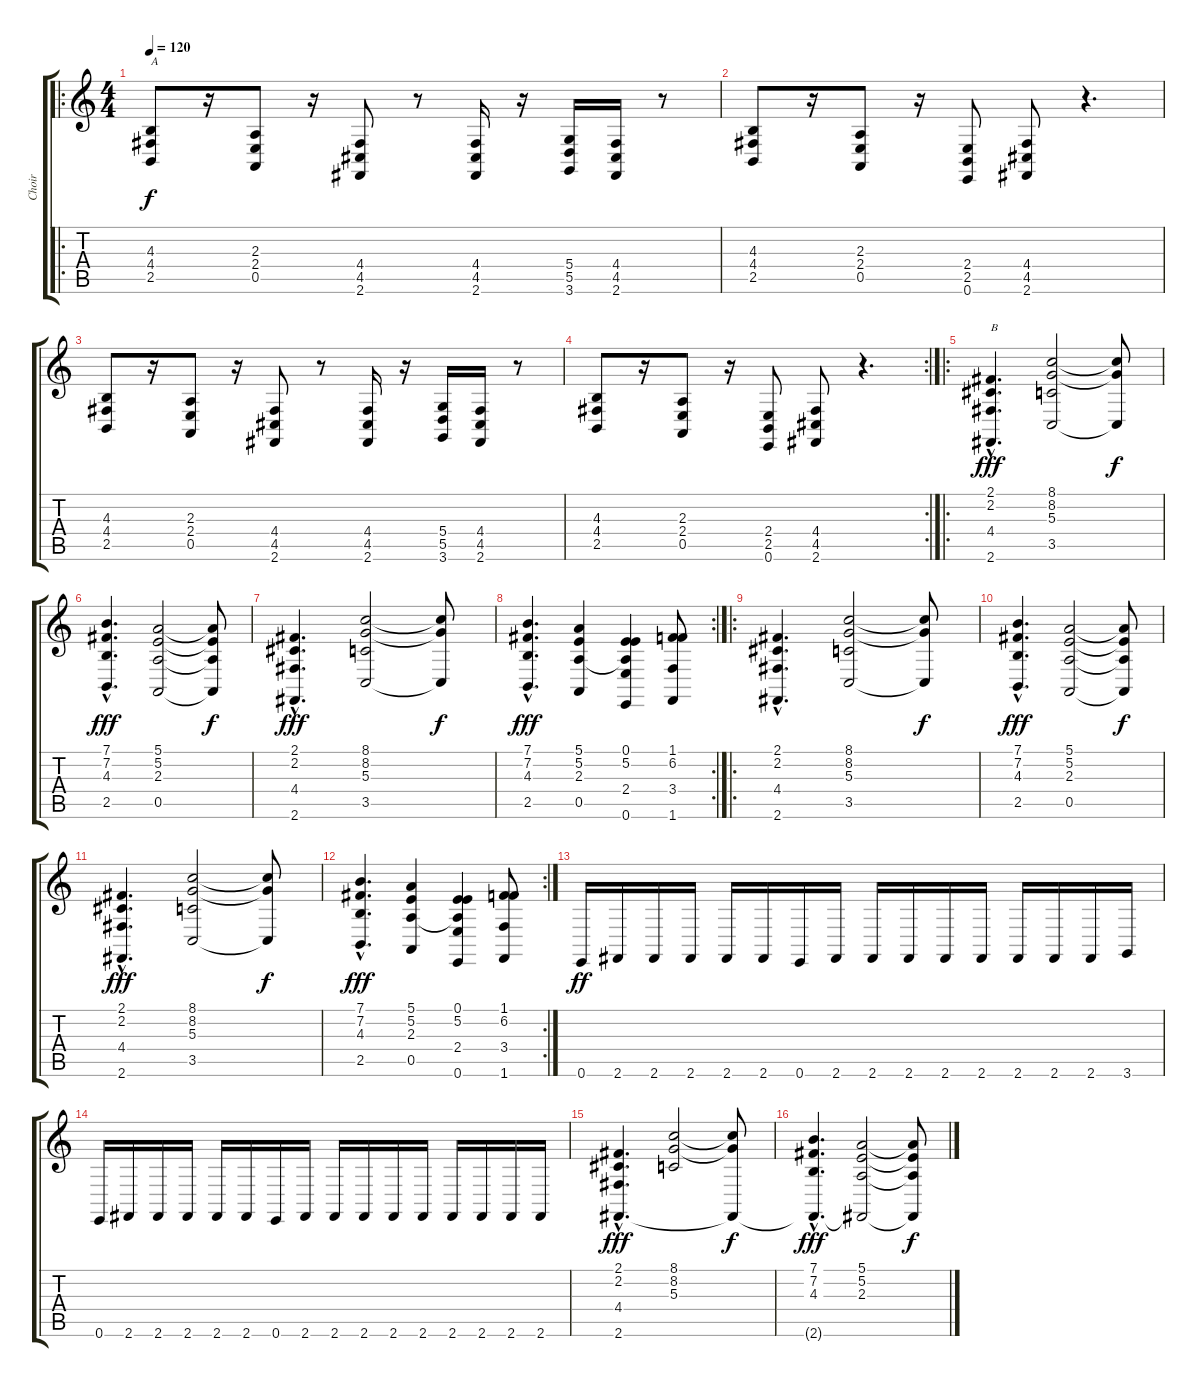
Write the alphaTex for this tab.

\track ("Choir" "Choir") {instrument pad4choir}
\staff {score tabs}
\tuning (E4 B3 G3 D3 A2 E2) {hide}
\ro
\ts (4 4)
\tempo 120
\clef g2
\ks c
(4.3 4.4 2.5).8{txt "A" dy f instrument reedorgan} r.16 (2.3 2.4 0.5).8 r.16 (4.4 4.5 2.6).8 r.8 (4.4 4.5 2.6).16 r.16 (5.4 5.5 3.6).16 (4.4 4.5 2.6).16 r.8 |
(4.3 4.4 2.5).8 r.16 (2.3 2.4 0.5).8 r.16 (2.4 2.5 0.6).8 (4.4 4.5 2.6).8 r.4{d} |
(4.3 4.4 2.5).8 r.16 (2.3 2.4 0.5).8 r.16 (4.4 4.5 2.6).8 r.8 (4.4 4.5 2.6).16 r.16 (5.4 5.5 3.6).16 (4.4 4.5 2.6).16 r.8 |
\rc 2
(4.3 4.4 2.5).8 r.16 (2.3 2.4 0.5).8 r.16 (2.4 2.5 0.6).8 (4.4 4.5 2.6).8 r.4{d} |
\ro
(2.1{hac} 2.2{hac} 4.4{hac} 2.6{hac}).4{d txt "B" dy fff instrument pad4choir} (8.1 8.2 5.3 3.5).2 (8.1{t} 8.2{t} 3.5{t}).8{dy f} |
(7.1{hac} 7.2{hac} 4.3{hac} 2.5{hac}).4{d dy fff} (5.1 5.2 2.3 0.5).2 (5.1{t} 5.2{t} 2.3{t} 0.5{t}).8{dy f} |
(2.1{hac} 2.2{hac} 4.4{hac} 2.6{hac}).4{d dy fff} (8.1 8.2 5.3 3.5).2 (8.1{t} 8.2{t} 3.5{t}).8{dy f} |
\rc 2
(7.1{hac} 7.2{hac} 4.3{hac} 2.5{hac}).4{d dy fff} (5.1 5.2 2.3 0.5).4 (0.1 5.2 2.3{t} 2.4 0.6).4 (1.1 6.2 3.4 1.6).8 |
\ro
(2.1{hac} 2.2{hac} 4.4{hac} 2.6{hac}).4{d instrument pad4choir} (8.1 8.2 5.3 3.5).2 (8.1{t} 8.2{t} 3.5{t}).8{dy f} |
(7.1{hac} 7.2{hac} 4.3{hac} 2.5{hac}).4{d dy fff} (5.1 5.2 2.3 0.5).2 (5.1{t} 5.2{t} 2.3{t} 0.5{t}).8{dy f} |
(2.1{hac} 2.2{hac} 4.4{hac} 2.6{hac}).4{d dy fff} (8.1 8.2 5.3 3.5).2 (8.1{t} 8.2{t} 3.5{t}).8{dy f} |
\rc 2
(7.1{hac} 7.2{hac} 4.3{hac} 2.5{hac}).4{d dy fff} (5.1 5.2 2.3 0.5).4 (0.1 5.2 2.3{t} 2.4 0.6).4 (1.1 6.2 3.4 1.6).8 |
0.6.16{dy ff instrument reedorgan} 2.6.16 2.6.16 2.6.16 2.6.16 2.6.16 0.6.16 2.6.16 2.6.16 2.6.16 2.6.16 2.6.16 2.6.16 2.6.16 2.6.16 3.6.16 |
0.6.16 2.6.16 2.6.16 2.6.16 2.6.16 2.6.16 0.6.16 2.6.16 2.6.16 2.6.16 2.6.16 2.6.16 2.6.16 2.6.16 2.6.16 2.6.16 |
(2.1{hac} 2.2{hac} 4.4{hac} 2.6{hac}).4{d dy fff instrument pad4choir} (8.1 8.2 5.3).2 (8.1{t} 8.2{t} 2.6{t}).8{dy f} |
(7.1{hac} 7.2{hac} 4.3{hac} 2.6{hac t}).4{d dy fff} (5.1 5.2 2.3 2.6{t}).2 (5.1{t} 5.2{t} 2.3{t} 2.6{t}).8{dy f}
